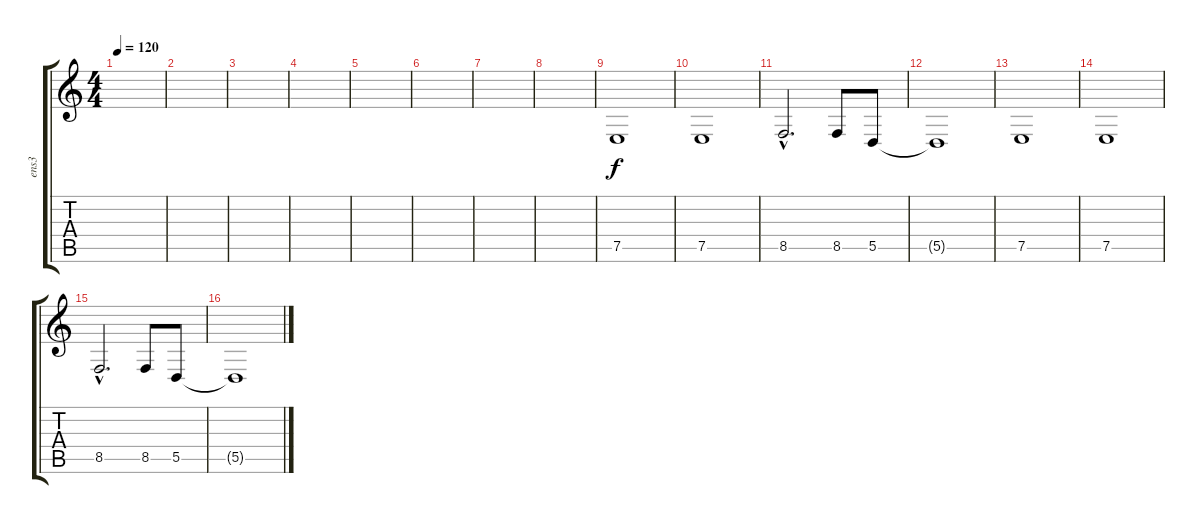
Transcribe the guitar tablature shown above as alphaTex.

\track ("ens3" "ens3") {instrument fx2soundtrack}
\staff {score tabs}
\tuning (E4 B3 G3 D3 A2 E2) {hide}
\ts (4 4)
\tempo 120
\clef g2
\ks c
|
|
|
|
|
|
|
|
7.5.1 |
7.5.1 |
8.5{hac}.2{d} 8.5.8 5.5.8 |
5.5{t}.1 |
7.5.1 |
7.5.1 |
8.5{hac}.2{d} 8.5.8 5.5.8 |
5.5{t}.1
